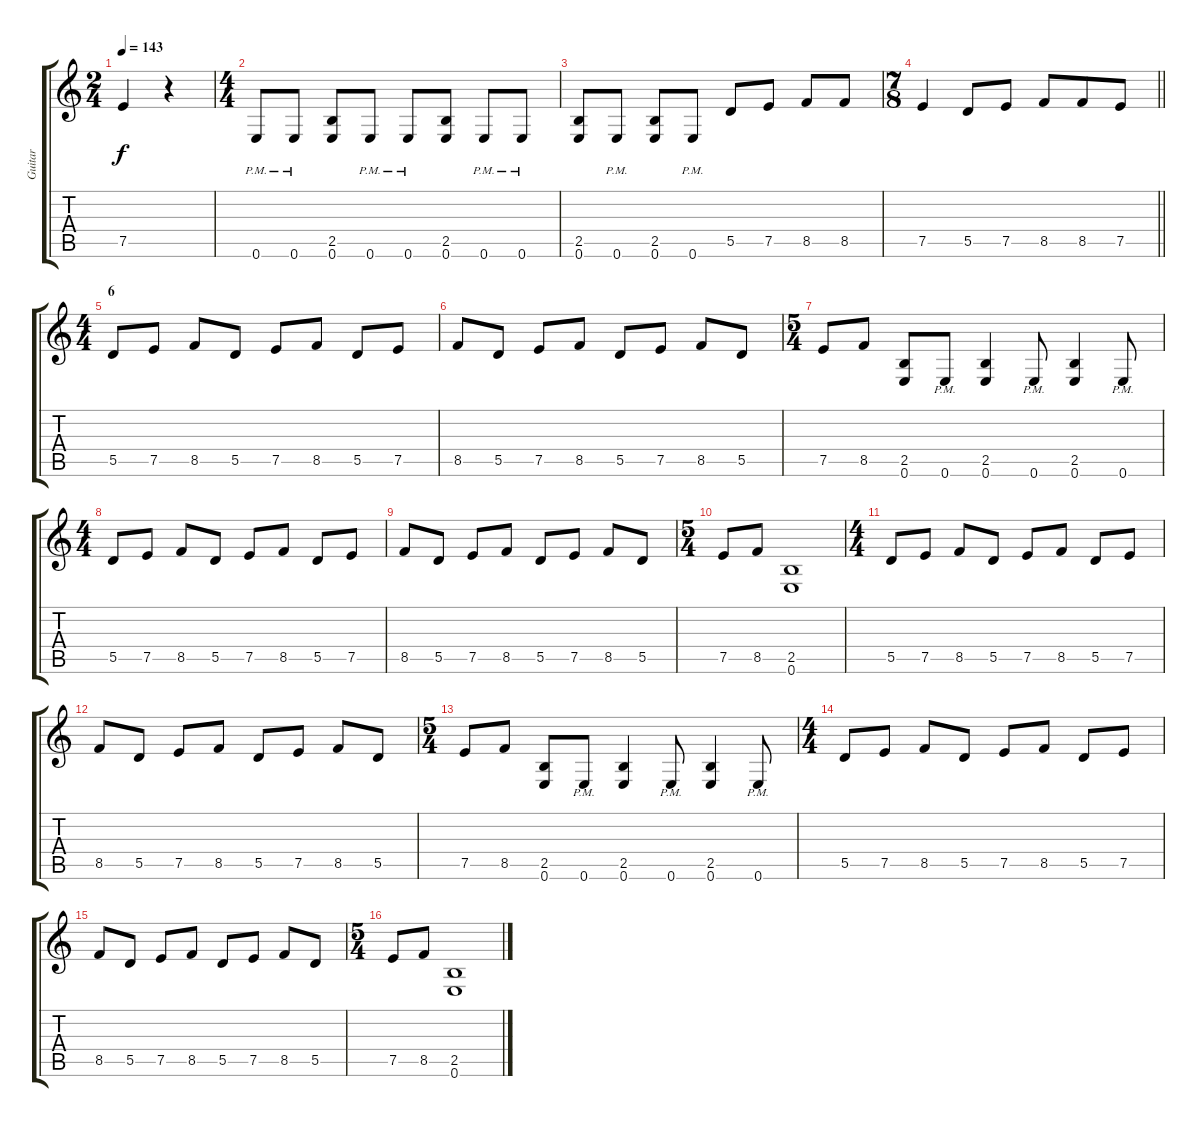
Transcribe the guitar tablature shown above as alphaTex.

\track ("Guitar" "Guitar") {instrument distortionguitar}
\staff {score tabs}
\tuning (E4 B3 G3 D3 A2 E2) {hide}
\ts (2 4)
\tempo 143
\clef g2
\ks c
7.5.4{dy f} r.4 |
\ts (4 4)
0.6{pm}.8 0.6{pm}.8 (2.5 0.6).8 0.6{pm}.8 0.6{pm}.8 (2.5 0.6).8 0.6{pm}.8 0.6{pm}.8 |
(2.5 0.6).8 0.6{pm}.8 (2.5 0.6).8 0.6{pm}.8 5.5.8 7.5.8 8.5.8 8.5.8 |
\ts (7 8)
\barLineRight lightlight
7.5.4 5.5.8 7.5.8 8.5.8 8.5.8 7.5.8 |
\ts (4 4)
\section ("" "6")
5.5.8 7.5.8 8.5.8 5.5.8 7.5.8 8.5.8 5.5.8 7.5.8 |
8.5.8 5.5.8 7.5.8 8.5.8 5.5.8 7.5.8 8.5.8 5.5.8 |
\ts (5 4)
7.5.8 8.5.8 (2.5 0.6).8 0.6{pm}.8 (2.5 0.6).4 0.6{pm}.8 (2.5 0.6).4 0.6{pm}.8 |
\ts (4 4)
5.5.8 7.5.8 8.5.8 5.5.8 7.5.8 8.5.8 5.5.8 7.5.8 |
8.5.8 5.5.8 7.5.8 8.5.8 5.5.8 7.5.8 8.5.8 5.5.8 |
\ts (5 4)
7.5.8 8.5.8 (2.5 0.6).1 |
\ts (4 4)
5.5.8 7.5.8 8.5.8 5.5.8 7.5.8 8.5.8 5.5.8 7.5.8 |
8.5.8 5.5.8 7.5.8 8.5.8 5.5.8 7.5.8 8.5.8 5.5.8 |
\ts (5 4)
7.5.8 8.5.8 (2.5 0.6).8 0.6{pm}.8 (2.5 0.6).4 0.6{pm}.8 (2.5 0.6).4 0.6{pm}.8 |
\ts (4 4)
5.5.8 7.5.8 8.5.8 5.5.8 7.5.8 8.5.8 5.5.8 7.5.8 |
8.5.8 5.5.8 7.5.8 8.5.8 5.5.8 7.5.8 8.5.8 5.5.8 |
\ts (5 4)
7.5.8 8.5.8 (2.5 0.6).1
